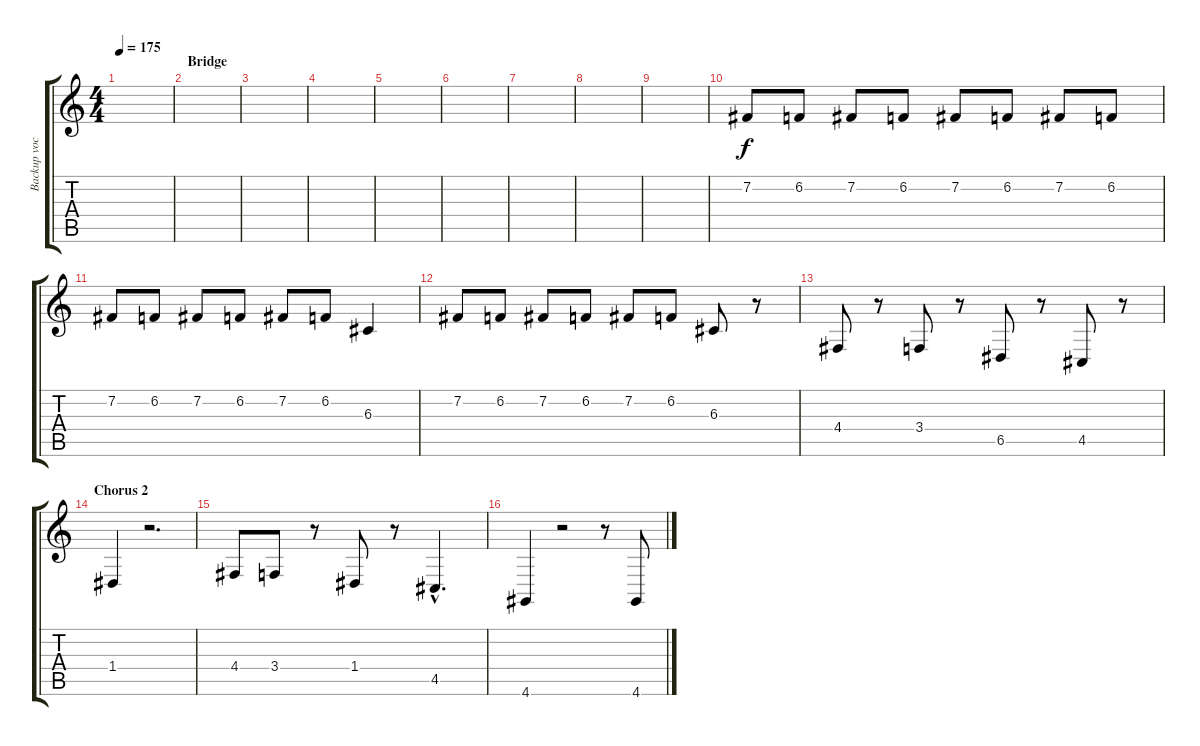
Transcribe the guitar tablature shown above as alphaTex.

\track ("Backup vocal" "Backup voc") {instrument bassoon}
\staff {score tabs}
\tuning (E4 B3 G3 D3 A2 E2) {hide}
\ts (4 4)
\tempo 175
\clef g2
\ks c
|
\section ("" "Bridge ")
|
|
|
|
|
|
|
|
7.2.8 6.2.8 7.2.8 6.2.8 7.2.8 6.2.8 7.2.8 6.2.8 |
7.2.8 6.2.8 7.2.8 6.2.8 7.2.8 6.2.8 6.3.4 |
7.2.8 6.2.8 7.2.8 6.2.8 7.2.8 6.2.8 6.3.8 r.8 |
4.4.8 r.8 3.4.8 r.8 6.5.8 r.8 4.5.8 r.8 |
\section ("" "Chorus 2")
1.4.4 r.2{d} |
4.4.8 3.4.8 r.8 1.4.8 r.8 4.5{hac}.4{d} |
4.6.4 r.2 r.8 4.6.8
